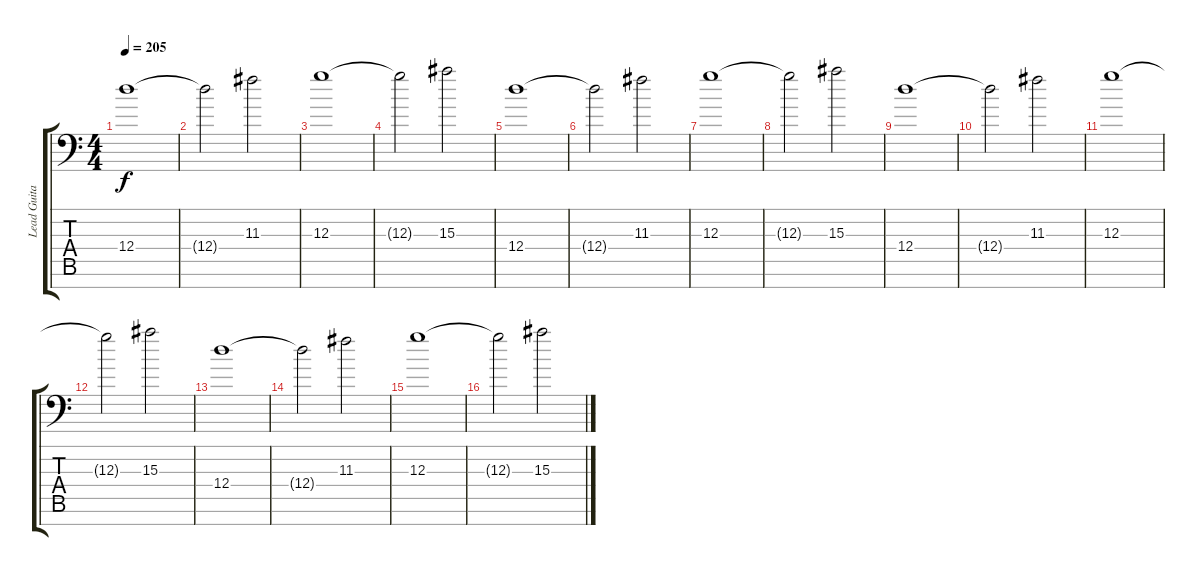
\track ("Lead Guitar (harmonics)" "Lead Guita") {instrument distortionguitar}
\staff {score tabs}
\tuning (E4 B3 G3 D3 A2 E2 C-1) {hide}
\ts (4 4)
\tempo 205
\clef f4
\ks c
12.4.1{dy f} |
12.4{t}.2 11.3.2 |
12.3.1 |
12.3{t}.2 15.3.2 |
12.4.1 |
12.4{t}.2 11.3.2 |
12.3.1 |
12.3{t}.2 15.3.2 |
12.4.1 |
12.4{t}.2 11.3.2 |
12.3.1 |
12.3{t}.2 15.3.2 |
12.4.1 |
12.4{t}.2 11.3.2 |
12.3.1 |
12.3{t}.2 15.3.2
